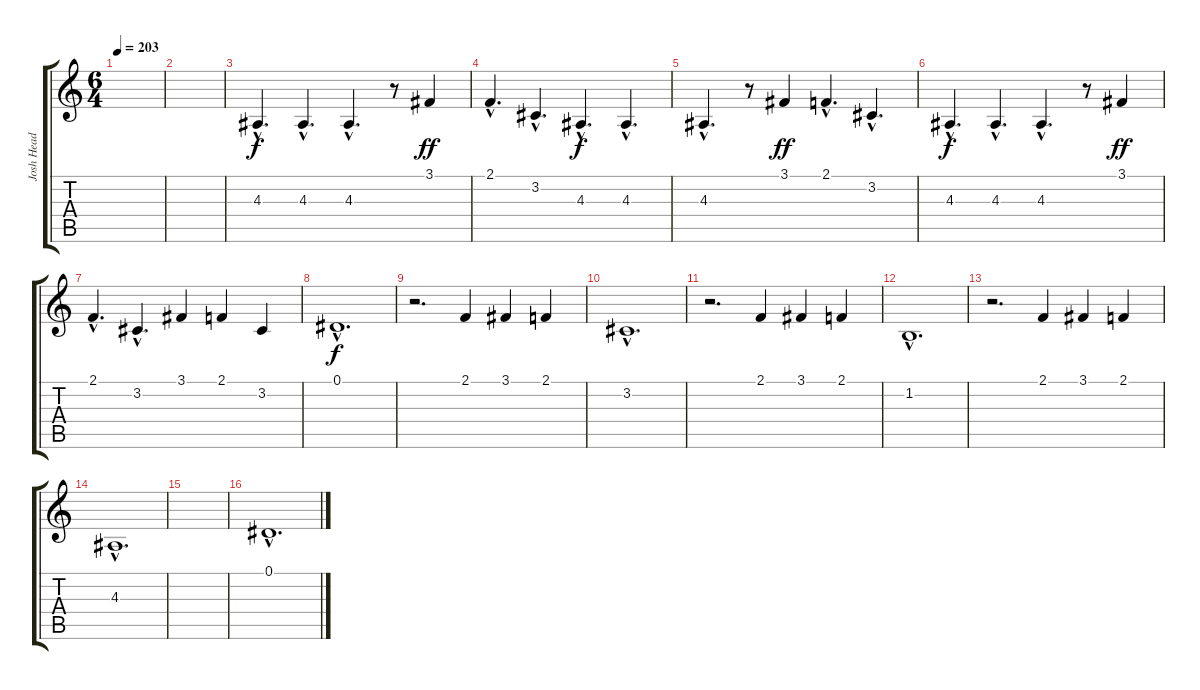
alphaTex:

\track ("Josh Head (Piano)" "Josh Head ") {instrument brightacousticpiano}
\staff {score tabs}
\tuning (Eb4 Bb3 Gb3 Db3 Ab2 Db2) {hide}
\ts (6 4)
\tempo 203
\clef g2
\ks c
|
|
4.3{hac}.4{d} 4.3{hac}.4{d} 4.3{hac}.4{d} r.8 3.1.4{dy ff} |
2.1{hac}.4{d} 3.2{hac}.4{d} 4.3{hac}.4{d dy f} 4.3{hac}.4{d} |
4.3{hac}.4{d} r.8 3.1.4{dy ff} 2.1{hac}.4{d} 3.2{hac}.4{d} |
4.3{hac}.4{d dy f} 4.3{hac}.4{d} 4.3{hac}.4{d} r.8 3.1.4{dy ff} |
2.1{hac}.4{d} 3.2{hac}.4{d} 3.1.4 2.1.4 3.2.4 |
0.1{hac}.1{d dy f} |
r.2{d} 2.1.4 3.1.4 2.1.4 |
3.2{hac}.1{d} |
r.2{d} 2.1.4 3.1.4 2.1.4 |
1.2{hac}.1{d} |
r.2{d} 2.1.4 3.1.4 2.1.4 |
4.3{hac}.1{d} |
|
0.1{hac}.1{d}
